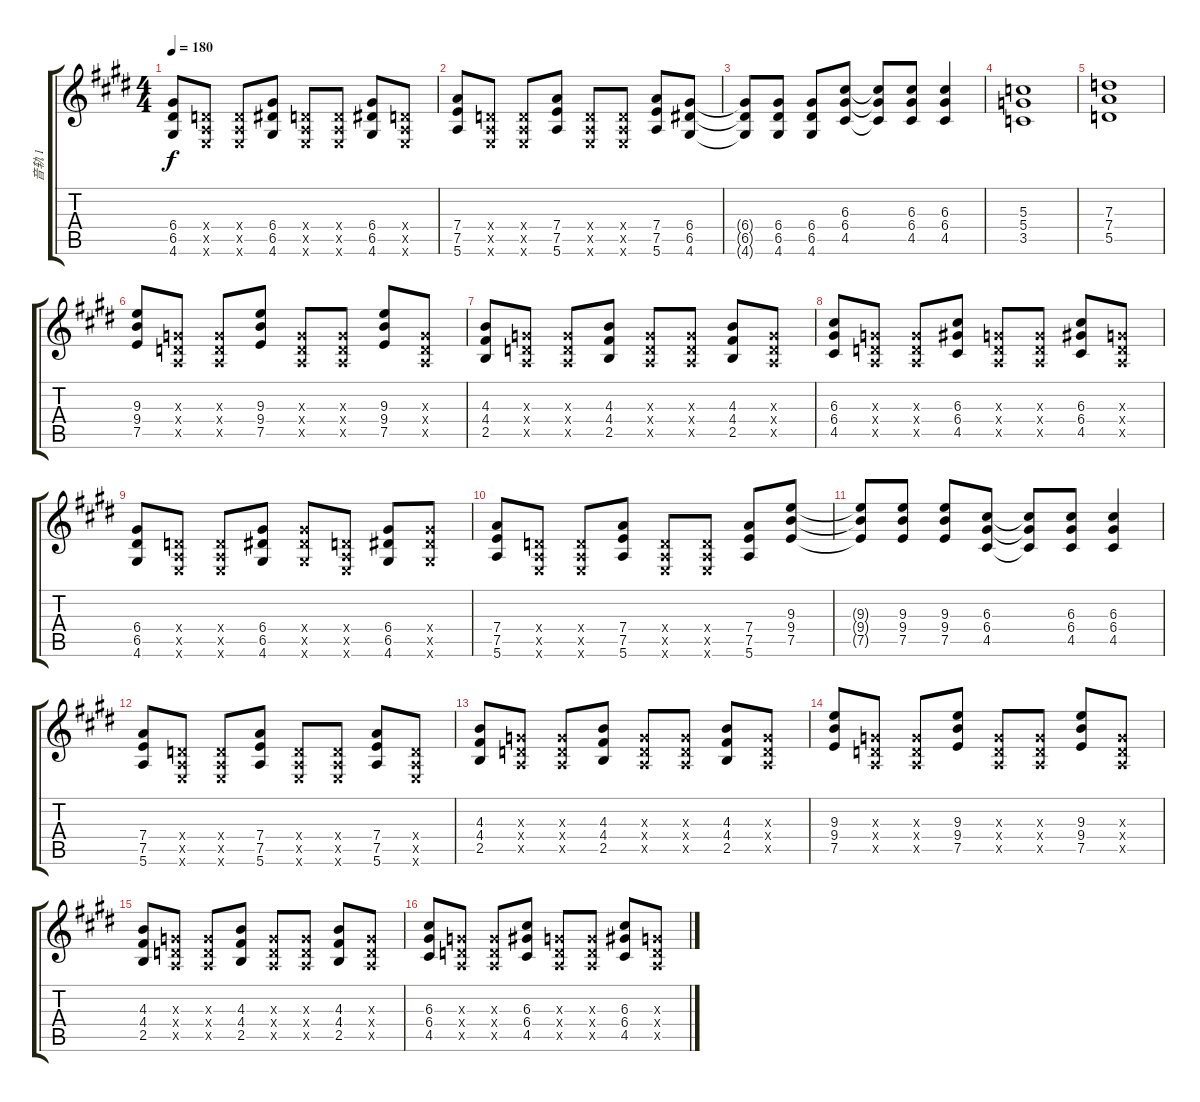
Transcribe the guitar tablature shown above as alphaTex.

\track ("音轨 1" "音轨 1") {instrument distortionguitar}
\staff {score tabs}
\tuning (E4 B3 G3 D3 A2 E2) {hide}
\ts (4 4)
\tempo 180
\clef g2
\ks e
(6.4 6.5 4.6).8{dy f} (0.4{x} 0.5{x} 0.6{x}).8 (0.4{x} 0.5{x} 0.6{x}).8 (6.4 6.5 4.6).8 (0.4{x} 0.5{x} 0.6{x}).8 (0.4{x} 0.5{x} 0.6{x}).8 (6.4 6.5 4.6).8 (0.4{x} 0.5{x} 0.6{x}).8 |
(7.4 7.5 5.6).8 (0.4{x} 0.5{x} 0.6{x}).8 (0.4{x} 0.5{x} 0.6{x}).8 (7.4 7.5 5.6).8 (0.4{x} 0.5{x} 0.6{x}).8 (0.4{x} 0.5{x} 0.6{x}).8 (7.4 7.5 5.6).8 (6.4 6.5 4.6).8 |
(6.4{t} 6.5{t} 4.6{t}).8 (6.4 6.5 4.6).8 (6.4 6.5 4.6).8 (6.3 6.4 4.5).8 (6.3{t} 6.4{t} 4.5{t}).8 (6.3 6.4 4.5).8 (6.3 6.4 4.5).4 |
(5.3 5.4 3.5).1 |
(7.3 7.4 5.5).1 |
(9.3 9.4 7.5).8 (0.3{x} 0.4{x} 0.5{x}).8 (0.3{x} 0.4{x} 0.5{x}).8 (9.3 9.4 7.5).8 (0.3{x} 0.4{x} 0.5{x}).8 (0.3{x} 0.4{x} 0.5{x}).8 (9.3 9.4 7.5).8 (0.3{x} 0.4{x} 0.5{x}).8 |
(4.3 4.4 2.5).8 (0.3{x} 0.4{x} 0.5{x}).8 (0.3{x} 0.4{x} 0.5{x}).8 (4.3 4.4 2.5).8 (0.3{x} 0.4{x} 0.5{x}).8 (0.3{x} 0.4{x} 0.5{x}).8 (4.3 4.4 2.5).8 (0.3{x} 0.4{x} 0.5{x}).8 |
(6.3 6.4 4.5).8 (0.3{x} 0.4{x} 0.5{x}).8 (0.3{x} 0.4{x} 0.5{x}).8 (6.3 6.4 4.5).8 (0.3{x} 0.4{x} 0.5{x}).8 (0.3{x} 0.4{x} 0.5{x}).8 (6.3 6.4 4.5).8 (0.3{x} 0.4{x} 0.5{x}).8 |
(6.4 6.5 4.6).8 (0.4{x} 0.5{x} 0.6{x}).8 (0.4{x} 0.5{x} 0.6{x}).8 (6.4 6.5 4.6).8 (6.4{x} 6.5{x} 4.6{x}).8 (0.4{x} 0.5{x} 0.6{x}).8 (6.4 6.5 4.6).8 (6.4{x} 6.5{x} 4.6{x}).8 |
(7.4 7.5 5.6).8 (0.4{x} 0.5{x} 0.6{x}).8 (0.4{x} 0.5{x} 0.6{x}).8 (7.4 7.5 5.6).8 (0.4{x} 0.5{x} 0.6{x}).8 (0.4{x} 0.5{x} 0.6{x}).8 (7.4 7.5 5.6).8 (9.3 9.4 7.5).8 |
(9.3{t} 9.4{t} 7.5{t}).8 (9.3 9.4 7.5).8 (9.3 9.4 7.5).8 (6.3 6.4 4.5).8 (6.3{t} 6.4{t} 4.5{t}).8 (6.3 6.4 4.5).8 (6.3 6.4 4.5).4 |
(7.4 7.5 5.6).8 (0.4{x} 0.5{x} 0.6{x}).8 (0.4{x} 0.5{x} 0.6{x}).8 (7.4 7.5 5.6).8 (0.4{x} 0.5{x} 0.6{x}).8 (0.4{x} 0.5{x} 0.6{x}).8 (7.4 7.5 5.6).8 (0.4{x} 0.5{x} 0.6{x}).8 |
(4.3 4.4 2.5).8 (0.3{x} 0.4{x} 0.5{x}).8 (0.3{x} 0.4{x} 0.5{x}).8 (4.3 4.4 2.5).8 (0.3{x} 0.4{x} 0.5{x}).8 (0.3{x} 0.4{x} 0.5{x}).8 (4.3 4.4 2.5).8 (0.3{x} 0.4{x} 0.5{x}).8 |
(9.3 9.4 7.5).8 (0.3{x} 0.4{x} 0.5{x}).8 (0.3{x} 0.4{x} 0.5{x}).8 (9.3 9.4 7.5).8 (0.3{x} 0.4{x} 0.5{x}).8 (0.3{x} 0.4{x} 0.5{x}).8 (9.3 9.4 7.5).8 (0.3{x} 0.4{x} 0.5{x}).8 |
(4.3 4.4 2.5).8 (0.3{x} 0.4{x} 0.5{x}).8 (0.3{x} 0.4{x} 0.5{x}).8 (4.3 4.4 2.5).8 (0.3{x} 0.4{x} 0.5{x}).8 (0.3{x} 0.4{x} 0.5{x}).8 (4.3 4.4 2.5).8 (0.3{x} 0.4{x} 0.5{x}).8 |
(6.3 6.4 4.5).8 (0.3{x} 0.4{x} 0.5{x}).8 (0.3{x} 0.4{x} 0.5{x}).8 (6.3 6.4 4.5).8 (0.3{x} 0.4{x} 0.5{x}).8 (0.3{x} 0.4{x} 0.5{x}).8 (6.3 6.4 4.5).8 (0.3{x} 0.4{x} 0.5{x}).8
